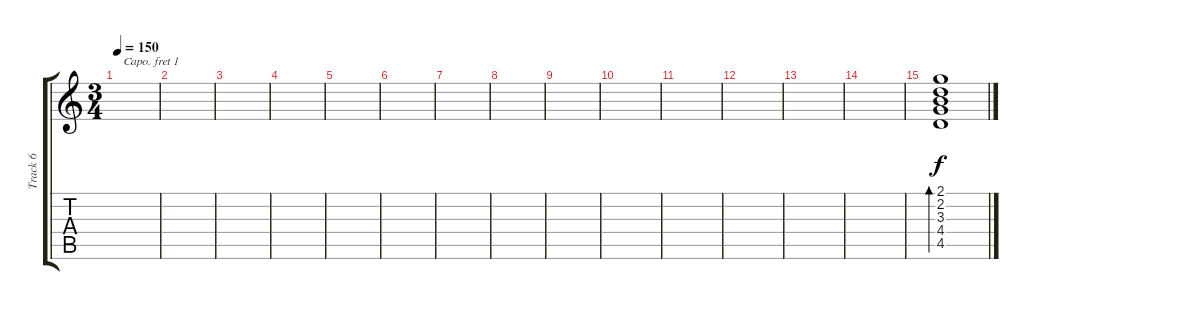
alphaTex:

\track ("Track 6" "Track 6") {instrument distortionguitar}
\staff {score tabs}
\capo 1
\tuning (E4 B3 G3 D3 A2 E2) {hide}
\ts (3 4)
\tempo 150
\clef g2
\ks c
|
|
|
|
|
|
|
|
|
|
|
|
|
|
(2.1 2.2 3.3 4.4 4.5).1{bd 480}
